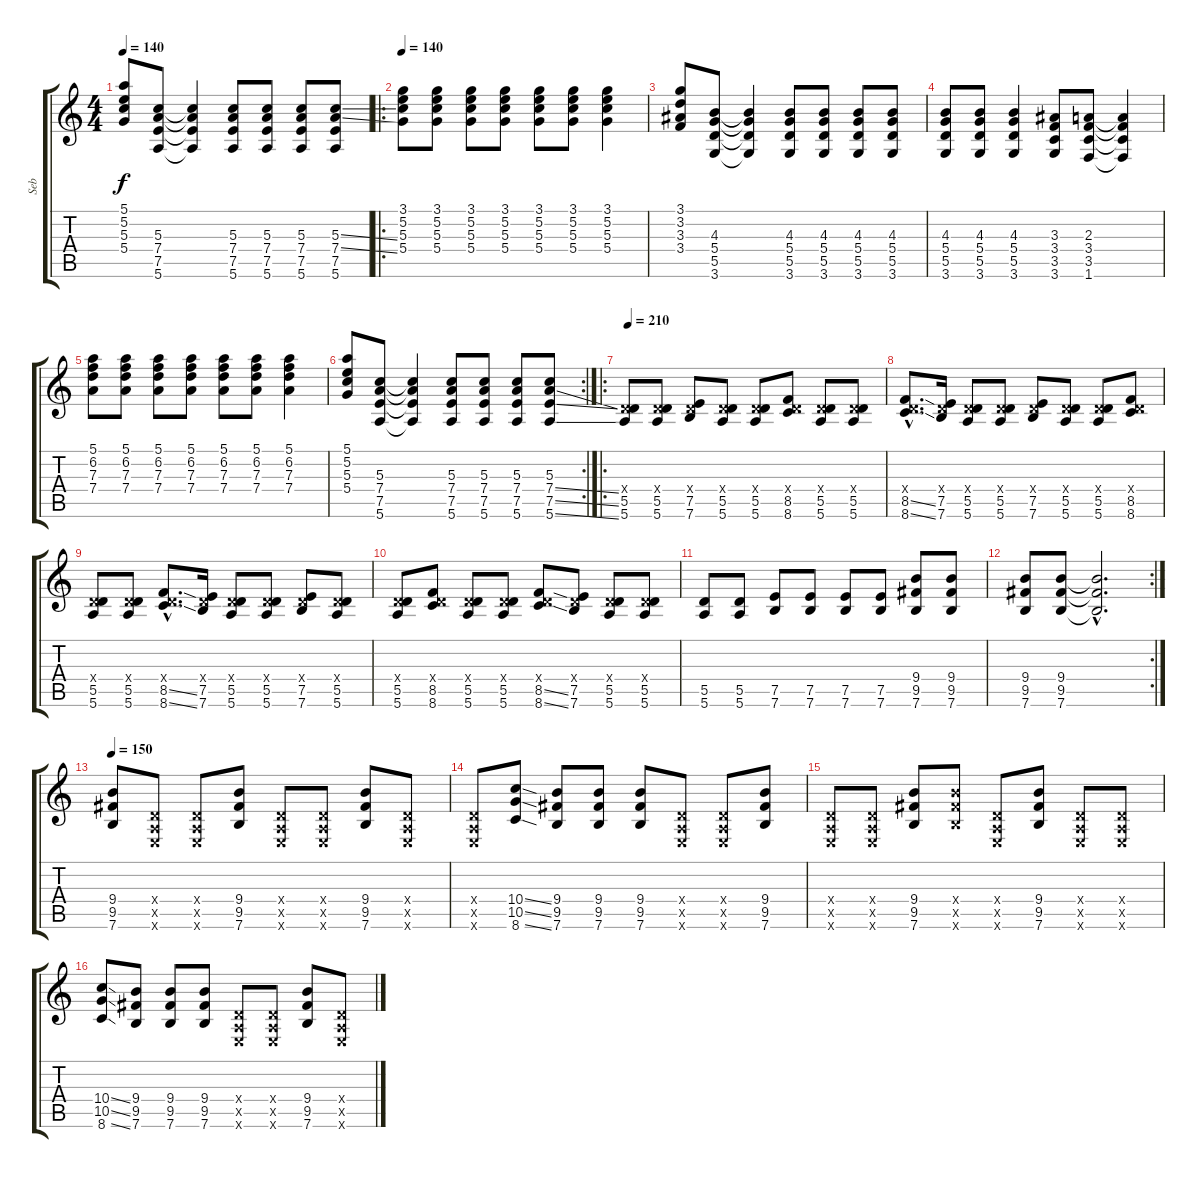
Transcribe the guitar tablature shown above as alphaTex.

\track ("Seb" "Seb") {instrument distortionguitar}
\staff {score tabs}
\tuning (E4 B3 G3 D3 A2 E2) {hide}
\ts (4 4)
\tempo 140
\clef g2
\ks c
(5.1 5.2 5.3 5.4).8{dy f} (5.3 7.4 7.5 5.6).8 (5.3{t} 7.4{t} 7.5{t} 5.6{t}).4 (5.3 7.4 7.5 5.6).8 (5.3 7.4 7.5 5.6).8 (5.3 7.4 7.5 5.6).8 (5.3{ss} 7.4{ss} 7.5 5.6).8 |
\ro
\tempo 140
(3.1 5.2 5.3 5.4).8 (3.1 5.2 5.3 5.4).8 (3.1 5.2 5.3 5.4).8 (3.1 5.2 5.3 5.4).8 (3.1 5.2 5.3 5.4).8 (3.1 5.2 5.3 5.4).8 (3.1 5.2 5.3 5.4).4 |
(3.1 3.2 3.3 3.4).8 (4.3 5.4 5.5 3.6).8 (4.3{t} 5.4{t} 5.5{t} 3.6{t}).4 (4.3 5.4 5.5 3.6).8 (4.3 5.4 5.5 3.6).8 (4.3 5.4 5.5 3.6).8 (4.3 5.4 5.5 3.6).8 |
(4.3 5.4 5.5 3.6).8 (4.3 5.4 5.5 3.6).8 (4.3 5.4 5.5 3.6).4 (3.3 3.4 3.5 3.6).8 (2.3 3.4 3.5 1.6).8 (2.3{t} 3.4{t} 3.5{t} 1.6{t}).4 |
(5.1 6.2 7.3 7.4).8 (5.1 6.2 7.3 7.4).8 (5.1 6.2 7.3 7.4).8 (5.1 6.2 7.3 7.4).8 (5.1 6.2 7.3 7.4).8 (5.1 6.2 7.3 7.4).8 (5.1 6.2 7.3 7.4).4 |
\rc 2
(5.1 5.2 5.3 5.4).8 (5.3 7.4 7.5 5.6).8 (5.3{t} 7.4{t} 7.5{t} 5.6{t}).4 (5.3 7.4 7.5 5.6).8 (5.3 7.4 7.5 5.6).8 (5.3 7.4 7.5 5.6).8 (5.3 7.4{ss} 7.5{ss} 5.6{ss}).8 |
\ro
\tempo 210
(0.4{x} 5.5 5.6).8 (0.4{x} 5.5 5.6).8 (0.4{x} 7.5 7.6).8 (0.4{x} 5.5 5.6).8 (0.4{x} 5.5 5.6).8 (0.4{x} 8.5 8.6).8 (0.4{x} 5.5 5.6).8 (0.4{x} 5.5 5.6).8 |
(0.4{hac x} 8.5{ss hac} 8.6{ss hac}).8{d} (0.4{x} 7.5 7.6).16 (0.4{x} 5.5 5.6).8 (0.4{x} 5.5 5.6).8 (0.4{x} 7.5 7.6).8 (0.4{x} 5.5 5.6).8 (0.4{x} 5.5 5.6).8 (0.4{x} 8.5 8.6).8 |
(0.4{x} 5.5 5.6).8 (0.4{x} 5.5 5.6).8 (0.4{hac x} 8.5{ss hac} 8.6{ss hac}).8{d} (0.4{x} 7.5 7.6).16 (0.4{x} 5.5 5.6).8 (0.4{x} 5.5 5.6).8 (0.4{x} 7.5 7.6).8 (0.4{x} 5.5 5.6).8 |
(0.4{x} 5.5 5.6).8 (0.4{x} 8.5 8.6).8 (0.4{x} 5.5 5.6).8 (0.4{x} 5.5 5.6).8 (0.4{x} 8.5{ss} 8.6{ss}).8 (0.4{x} 7.5 7.6).8 (0.4{x} 5.5 5.6).8 (0.4{x} 5.5 5.6).8 |
(5.5 5.6).8 (5.5 5.6).8 (7.5 7.6).8 (7.5 7.6).8 (7.5 7.6).8 (7.5 7.6).8 (9.4 9.5 7.6).8 (9.4 9.5 7.6).8 |
\rc 2
(9.4 9.5 7.6).8 (9.4 9.5 7.6).8 (9.4{hac t} 9.5{hac t} 7.6{hac t}).2{d} |
\tempo 150
(9.4 9.5 7.6).8 (0.4{x} 0.5{x} 0.6{x}).8 (0.4{x} 0.5{x} 0.6{x}).8 (9.4 9.5 7.6).8 (0.4{x} 0.5{x} 0.6{x}).8 (0.4{x} 0.5{x} 0.6{x}).8 (9.4 9.5 7.6).8 (0.4{x} 0.5{x} 0.6{x}).8 |
(0.4{x} 0.5{x} 0.6{x}).8 (10.4{ss} 10.5{ss} 8.6{ss}).8 (9.4 9.5 7.6).8 (9.4 9.5 7.6).8 (9.4 9.5 7.6).8 (0.4{x} 0.5{x} 0.6{x}).8 (0.4{x} 0.5{x} 0.6{x}).8 (9.4 9.5 7.6).8 |
(0.4{x} 0.5{x} 0.6{x}).8 (0.4{x} 0.5{x} 0.6{x}).8 (9.4 9.5 7.6).8 (9.4{x} 9.5{x} 7.6{x}).8 (0.4{x} 0.5{x} 0.6{x}).8 (9.4 9.5 7.6).8 (0.4{x} 0.5{x} 0.6{x}).8 (0.4{x} 0.5{x} 0.6{x}).8 |
(10.4{ss} 10.5{ss} 8.6{ss}).8 (9.4 9.5 7.6).8 (9.4 9.5 7.6).8 (9.4 9.5 7.6).8 (0.4{x} 0.5{x} 0.6{x}).8 (0.4{x} 0.5{x} 0.6{x}).8 (9.4 9.5 7.6).8 (0.4{x} 0.5{x} 0.6{x}).8
